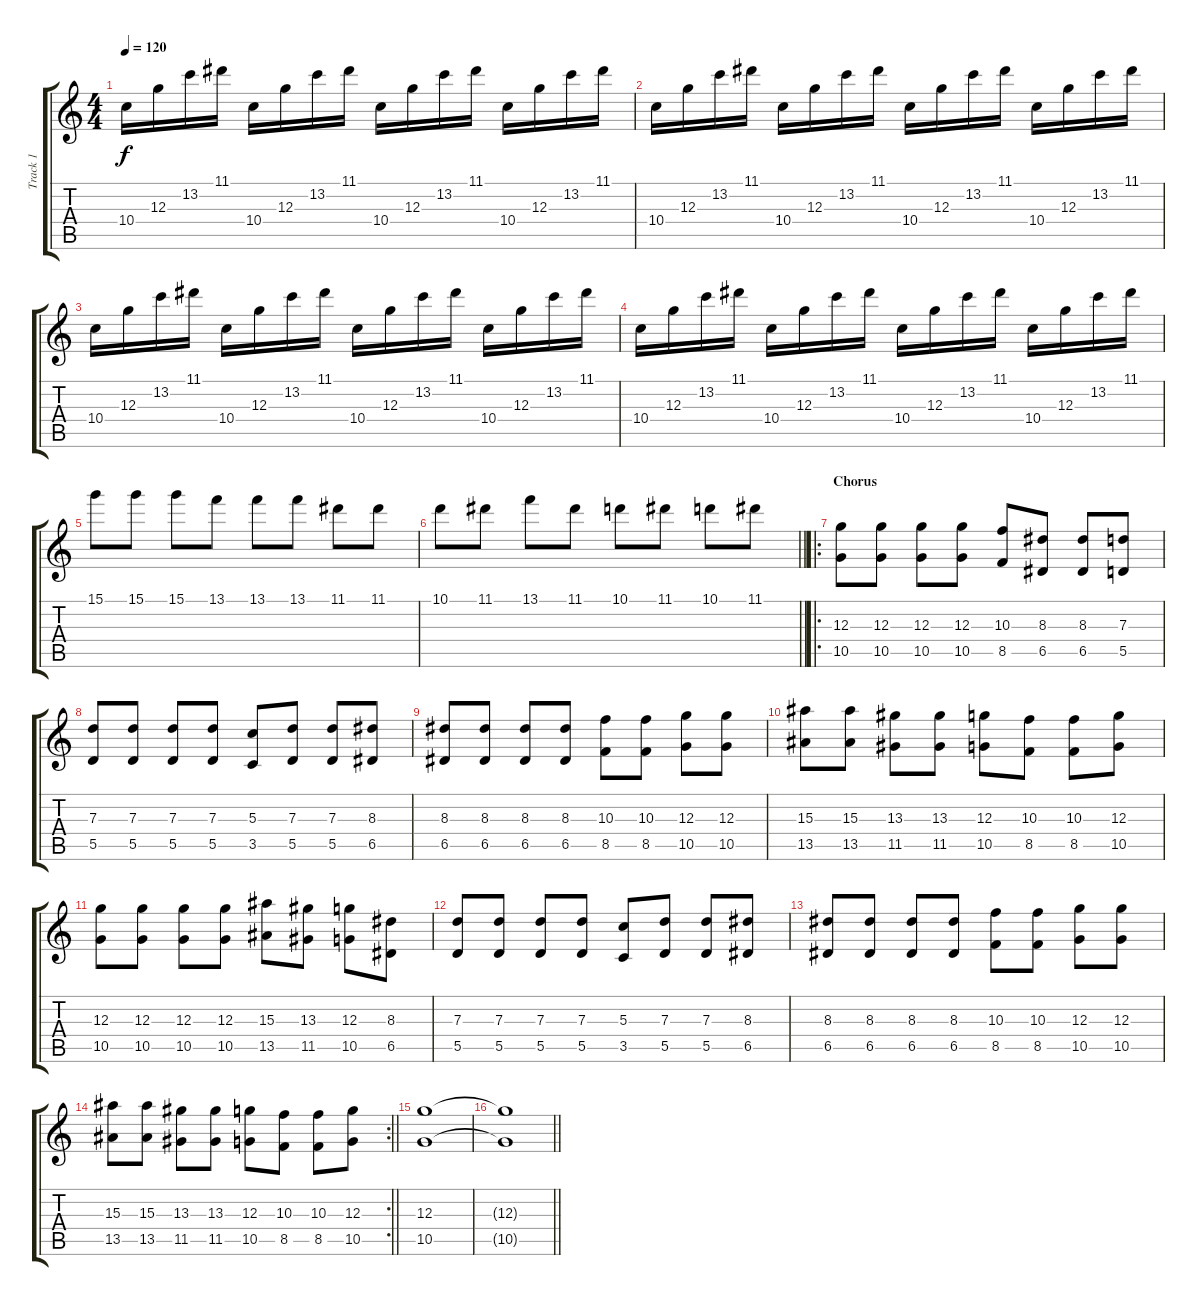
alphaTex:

\track ("Track 1" "Track 1") {instrument distortionguitar}
\staff {score tabs}
\tuning (E4 B3 G3 D3 A2 E2) {hide}
\ts (4 4)
\tempo 120
\clef g2
\ks c
10.4.16{dy f} 12.3.16 13.2.16 11.1.16 10.4.16 12.3.16 13.2.16 11.1.16 10.4.16 12.3.16 13.2.16 11.1.16 10.4.16 12.3.16 13.2.16 11.1.16 |
10.4.16 12.3.16 13.2.16 11.1.16 10.4.16 12.3.16 13.2.16 11.1.16 10.4.16 12.3.16 13.2.16 11.1.16 10.4.16 12.3.16 13.2.16 11.1.16 |
10.4.16 12.3.16 13.2.16 11.1.16 10.4.16 12.3.16 13.2.16 11.1.16 10.4.16 12.3.16 13.2.16 11.1.16 10.4.16 12.3.16 13.2.16 11.1.16 |
10.4.16 12.3.16 13.2.16 11.1.16 10.4.16 12.3.16 13.2.16 11.1.16 10.4.16 12.3.16 13.2.16 11.1.16 10.4.16 12.3.16 13.2.16 11.1.16 |
15.1.8 15.1.8 15.1.8 13.1.8 13.1.8 13.1.8 11.1.8 11.1.8 |
\barLineRight lightlight
10.1.8 11.1.8 13.1.8 11.1.8 10.1.8 11.1.8 10.1.8 11.1.8 |
\ro
\section ("" "Chorus")
(12.3 10.5).8 (12.3 10.5).8 (12.3 10.5).8 (12.3 10.5).8 (10.3 8.5).8 (8.3 6.5).8 (8.3 6.5).8 (7.3 5.5).8 |
(7.3 5.5).8 (7.3 5.5).8 (7.3 5.5).8 (7.3 5.5).8 (5.3 3.5).8 (7.3 5.5).8 (7.3 5.5).8 (8.3 6.5).8 |
(8.3 6.5).8 (8.3 6.5).8 (8.3 6.5).8 (8.3 6.5).8 (10.3 8.5).8 (10.3 8.5).8 (12.3 10.5).8 (12.3 10.5).8 |
(15.3 13.5).8 (15.3 13.5).8 (13.3 11.5).8 (13.3 11.5).8 (12.3 10.5).8 (10.3 8.5).8 (10.3 8.5).8 (12.3 10.5).8 |
(12.3 10.5).8 (12.3 10.5).8 (12.3 10.5).8 (12.3 10.5).8 (15.3 13.5).8 (13.3 11.5).8 (12.3 10.5).8 (8.3 6.5).8 |
(7.3 5.5).8 (7.3 5.5).8 (7.3 5.5).8 (7.3 5.5).8 (5.3 3.5).8 (7.3 5.5).8 (7.3 5.5).8 (8.3 6.5).8 |
(8.3 6.5).8 (8.3 6.5).8 (8.3 6.5).8 (8.3 6.5).8 (10.3 8.5).8 (10.3 8.5).8 (12.3 10.5).8 (12.3 10.5).8 |
\rc 2
\barLineRight lightlight
(15.3 13.5).8 (15.3 13.5).8 (13.3 11.5).8 (13.3 11.5).8 (12.3 10.5).8 (10.3 8.5).8 (10.3 8.5).8 (12.3 10.5).8 |
(12.3 10.5).1 |
\barLineRight lightlight
(12.3{t} 10.5{t}).1
